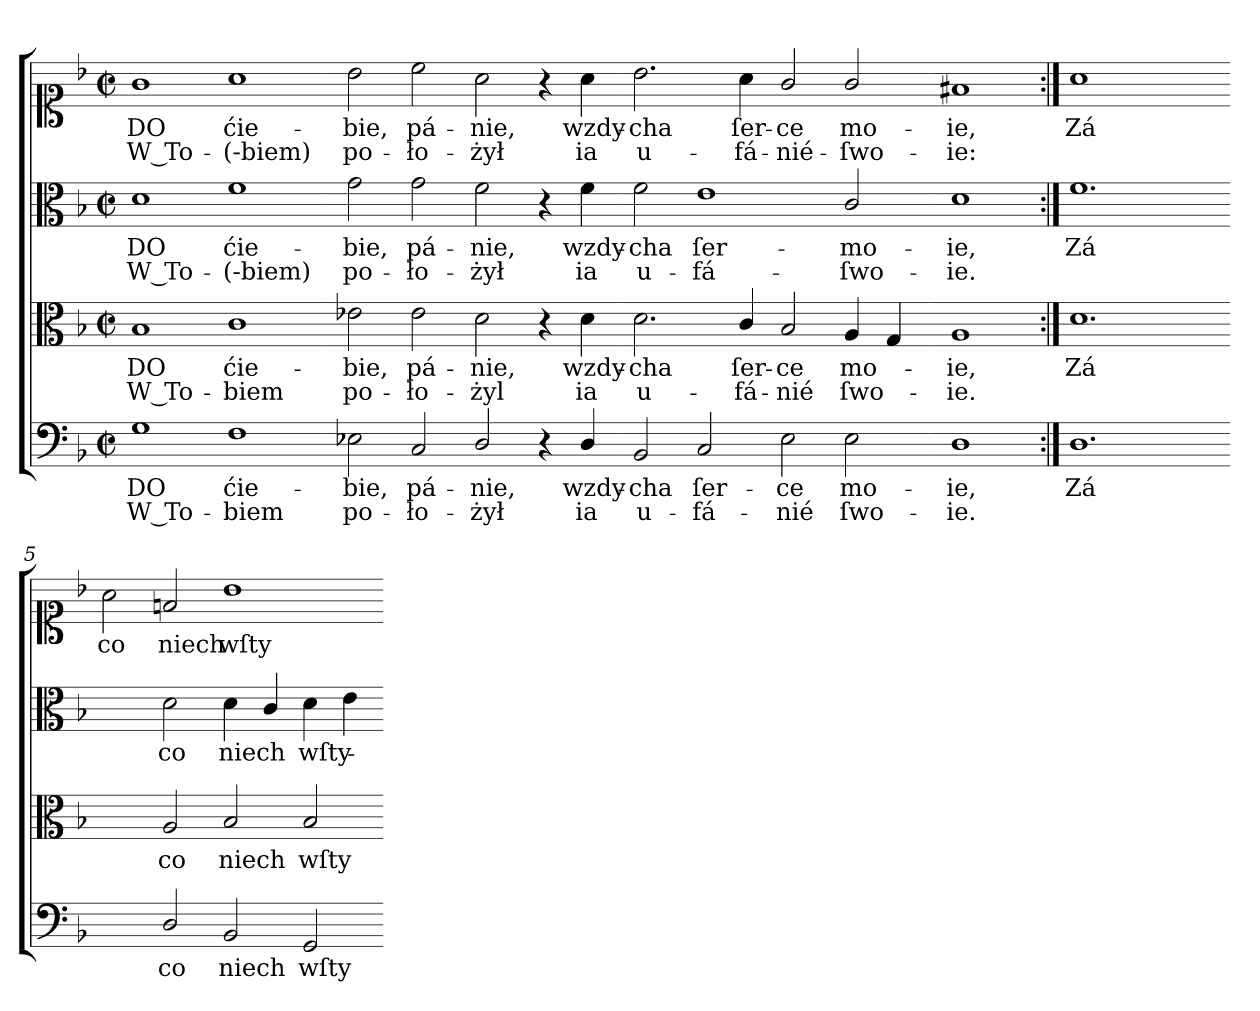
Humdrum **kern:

**kern	**text	**text	**kern	**text	**text	**kern	**text	**text	**kern	**text	**text
*part4	*part4	*part4	*part3	*part3	*part3	*part2	*part2	*part2	*part1	*part1	*part1
*staff4	*staff4	*staff4	*staff3	*staff3	*staff3	*staff2	*staff2	*staff2	*staff1	*staff1	*staff1
*clefF4	*	*	*clefC3	*	*	*clefC3	*	*	*clefC1	*	*
*k[b-]	*	*	*k[b-]	*	*	*k[b-]	*	*	*k[b-]	*	*
*M4/2	*	*	*M4/2	*	*	*M4/2	*	*	*M4/2	*	*
*met(c|)	*	*	*met(c|)	*	*	*met(c|)	*	*	*met(c|)	*	*
=1	=1	=1	=1	=1	=1	=1	=1	=1	=1	=1	=1
1G\	DO	W To-	1B-/	DO	W To-	1d\	DO	W To-	1g\	DO	W To-
1F\	ćie-	-biem	1c\	ćie-	-biem	1f\	ćie-	(-biem)	1a\	ćie-	(-biem)
=2-	=2-	=2-	=2-	=2-	=2-	=2-	=2-	=2-	=2-	=2-	=2-
2E-X\	-bie,	po-	2e-X\	-bie,	po-	2g\	-bie,	po-	2b-\	-bie,	po-
2C/	pá-	-ło-	2e-\	pá-	-ło-	2g\	pá-	-ło-	2cc\	pá-	-ło-
2D/	-nie,	-żył	2d\	-nie,	-żyl	2f\	-nie,	-żył	2a\	-nie,	-żył
4r	.	.	4r	.	.	4r	.	.	4r	.	.
4D/	wzdy-	ia	4d\	wzdy-	ia	4f\	wzdy-	ia	4a\	wzdy-	ia
=3-	=3-	=3-	=3-	=3-	=3-	=3-	=3-	=3-	=3-	=3-	=3-
2BB-/	-cha	u-	2.d\	-cha	u-	2f\	-cha	u-	2.b-\	-cha	u-
2C/	ſer-	-fá-	.	.	.	1e\	ſer-	-fá-	.	.	.
.	.	.	4c/	ſer-	-fá-	.	.	.	4a\	ſer-	-fá-
2E-\	-ce	-nié	2B-/	-ce	-nié	.	.	.	2g/	-ce	-nié-
2E-\	mo-	ſwo-	4A/	mo-	ſwo-	2c/	mo-	ſwo-	2g/	mo-	-ſwo-
.	.	.	4G/	.	.	.	.	.	.	.	.
=4-	=4-	=4-	=4-	=4-	=4-	=4-	=4-	=4-	=4-	=4-	=4-
1D\	-ie,	-ie.	1A/	-ie,	-ie.	1d\	-ie,	-ie.	1f#X/	-ie,	-ie:
=:|!	=:|!	=:|!	=:|!	=:|!	=:|!	=:|!	=:|!	=:|!	=:|!	=:|!	=:|!
1.D\	Zá	.	1.d\	Zá	.	1.f\	Zá	.	1a\	Zá	.
.	.	.	.	.	.	.	.	.	2ryy	.	.
=5-	=5-	=5-	=5-	=5-	=5-	=5-	=5-	=5-	=5-	=5-	=5-
2ryy	.	.	2ryy	.	.	2ryy	.	.	2a\	co	.
2D/	co	.	2A/	co	.	2d\	co	.	2fn/	niech	.
2BB-/	niech	.	2B-/	niech	.	4d\	niech	.	1b-\	wſty-	.
.	.	.	.	.	.	4c/	.	.	.	.	.
2GG/	wſty-	.	2B-/	wſty-	.	4d\	wſty-	.	.	.	.
.	.	.	.	.	.	4e\	.	.	.	.	.
=-	=-	=-	=-	=-	=-	=-	=-	=-	=-	=-	=-
*-	*-	*-	*-	*-	*-	*-	*-	*-	*-	*-	*-
